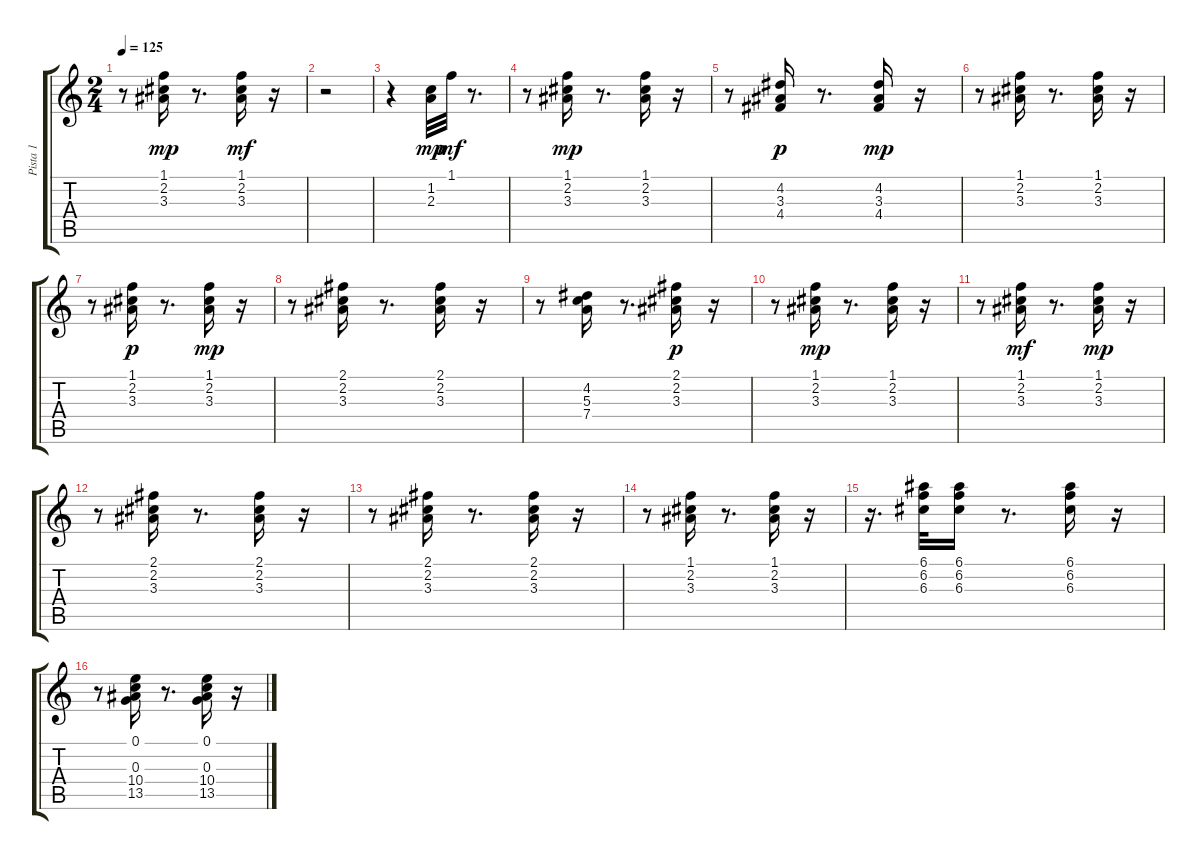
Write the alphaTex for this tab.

\track ("Pista 1" "Pista 1") {instrument acousticguitarnylon}
\staff {score tabs}
\tuning (E4 B3 G3 D3 A2 E2) {hide}
\ts (2 4)
\tempo 125
\clef g2
\ks c
r.8{dy mf} (1.1 2.2 3.3).16{dy mp} r.8{d} (1.1 2.2 3.3).16{dy mf} r.16 |
r.2 |
r.4 (1.2 2.3).32{dy mp} 1.1.32{dy mf} r.8{d} |
r.8 (1.1 2.2 3.3).16{dy mp} r.8{d} (1.1 2.2 3.3).16 r.16 |
r.8 (4.2 3.3 4.4).16{dy p} r.8{d} (4.2 3.3 4.4).16{dy mp} r.16 |
r.8 (1.1 2.2 3.3).16 r.8{d} (1.1 2.2 3.3).16 r.16 |
r.8 (1.1 2.2 3.3).16{dy p} r.8{d} (1.1 2.2 3.3).16{dy mp} r.16 |
r.8 (2.1 2.2 3.3).16 r.8{d} (2.1 2.2 3.3).16 r.16 |
r.8 (4.2 5.3 7.4).16 r.8{d} (2.1 2.2 3.3).16{dy p} r.16 |
r.8 (1.1 2.2 3.3).16{dy mp} r.8{d} (1.1 2.2 3.3).16 r.16 |
r.8 (1.1 2.2 3.3).16{dy mf} r.8{d} (1.1 2.2 3.3).16{dy mp} r.16 |
r.8 (2.1 2.2 3.3).16 r.8{d} (2.1 2.2 3.3).16 r.16 |
r.8 (2.1 2.2 3.3).16 r.8{d} (2.1 2.2 3.3).16 r.16 |
r.8 (1.1 2.2 3.3).16 r.8{d} (1.1 2.2 3.3).16 r.16 |
r.16{d} (6.1 6.2 6.3).32 (6.1 6.2 6.3).16 r.8{d} (6.1 6.2 6.3).16 r.16 |
r.8 (0.1 0.3 10.4 13.5).16 r.8{d} (0.1 0.3 10.4 13.5).16 r.16
